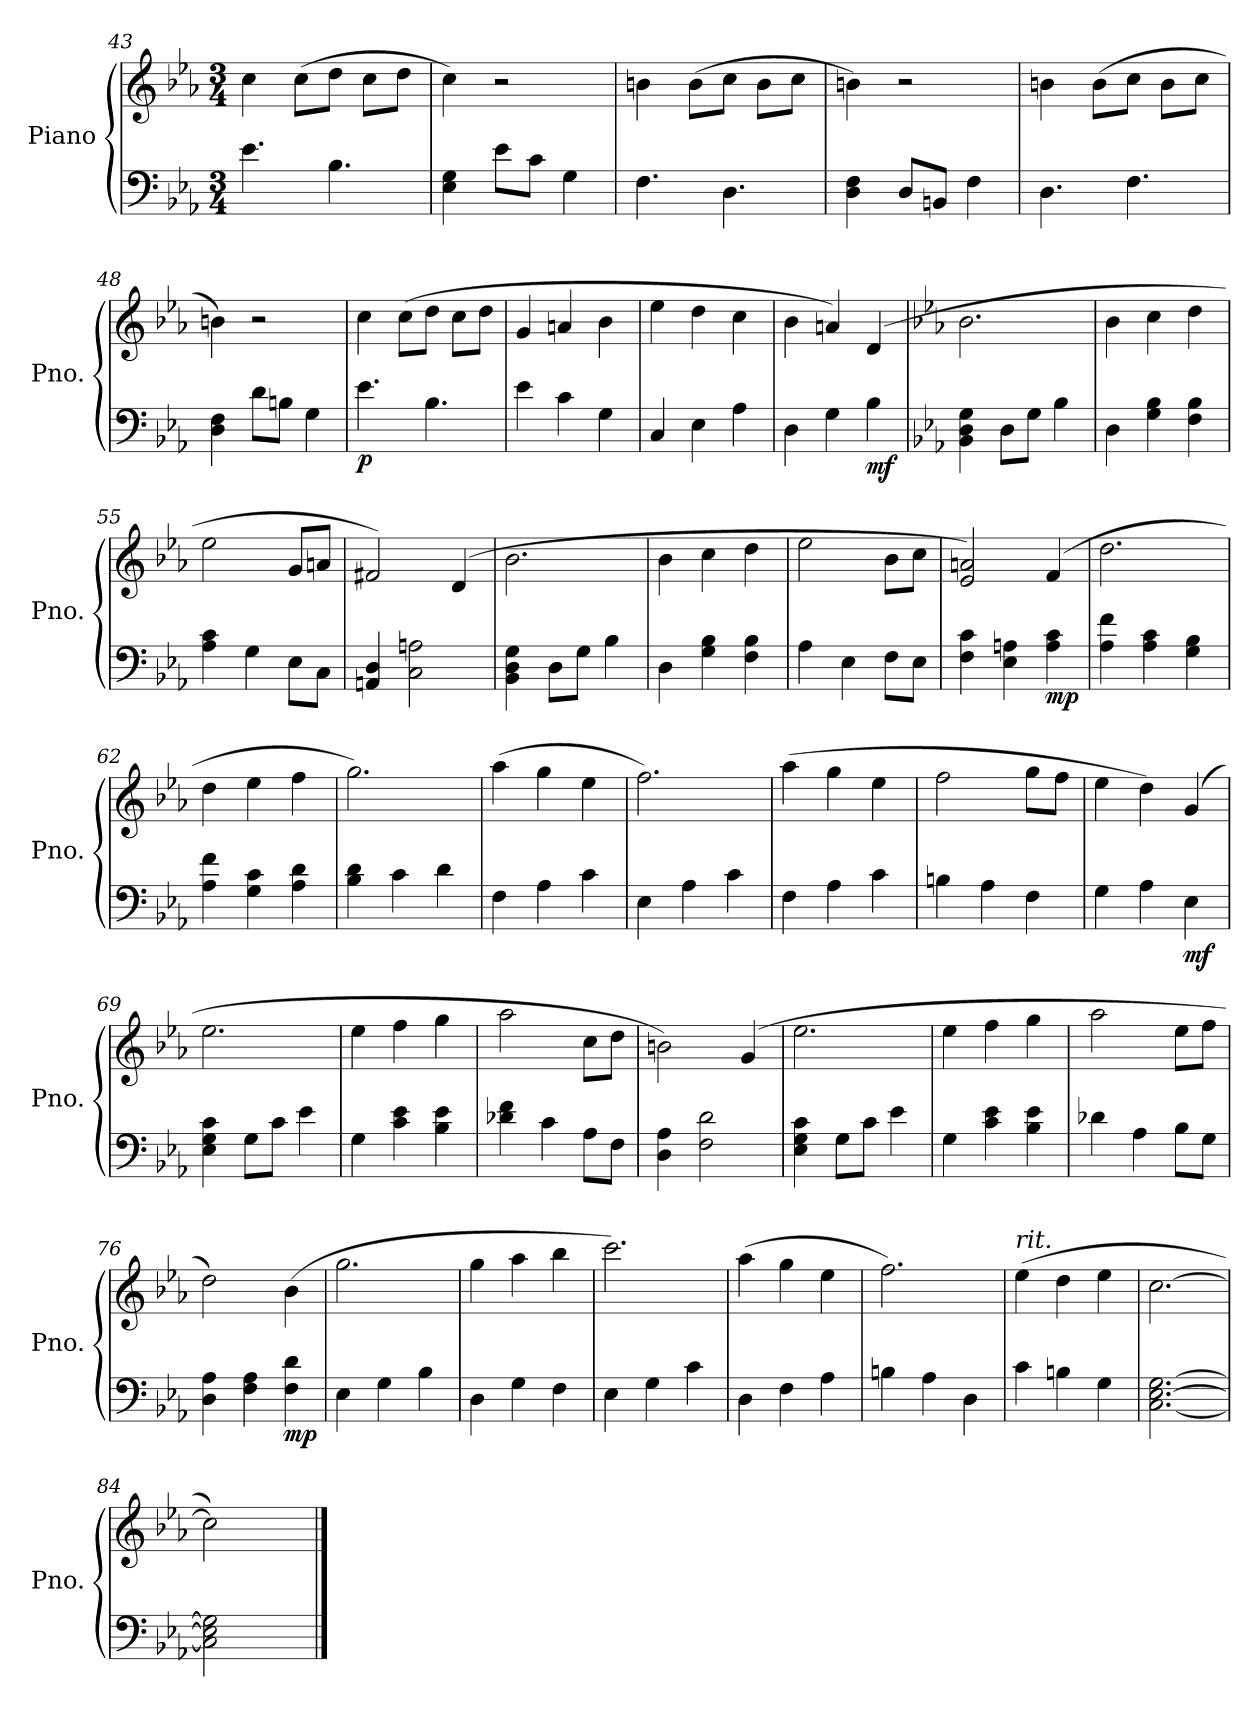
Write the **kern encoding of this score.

**kern	**kern	**dynam
*part1	*part1	*part1
*staff2	*staff1	*staff1/2
*I"Piano	*	*
*I'Pno.	*	*
*clefF4	*clefG2	*
*k[b-e-a-]	*k[b-e-a-]	*
*M3/4	*M3/4	*
=43	=43	=43
4.e-\	4cc\	.
.	(>8cc\L	.
4.B-\	8dd\J	.
.	8cc\L	.
.	8dd\J	.
=44	=44	=44
4E-\ 4G\	4cc\)	.
8e-\L	2r	.
8c\J	.	.
4G\	.	.
=45	=45	=45
4.F\	4bn\	.
.	(>8b\L	.
4.D\	8cc\J	.
.	8b\L	.
.	8cc\J	.
=46	=46	=46
4D\ 4F\	4bn\)	.
8D/L	2r	.
8BBn/J	.	.
4F\	.	.
=47	=47	=47
4.D\	4bn\	.
.	(>8b\L	.
4.F\	8cc\J	.
.	8b\L	.
.	8cc\J	.
=48	=48	=48
4D\ 4F\	4bn\)	.
8d\L	2r	.
8Bn\J	.	.
4G\	.	.
!!LO:LB:g=z
=49	=49	=49
!	!	!LO:DY:b=2
4.e-\	4cc\	p
.	(>8cc\L	.
4.B-\	8dd\J	.
.	8cc\L	.
.	8dd\J	.
=50	=50	=50
4e-\	4g/	.
4c\	4an/	.
4G\	4b-\	.
=51	=51	=51
4C/	4ee-\	.
4E-\	4dd\	.
4A-\	4cc\	.
=52	=52	=52
4D\	4b-\	.
4G\	4an/)	.
!	!	!LO:DY:b=2
4B-\	(>4d/	mf
!!LO:LB:g=z
=53	=53	=53
*k[b-e-a-]	*k[b-e-a-]	*
4BB-\ 4D\ 4G\	2.b-\	.
8D\L	.	.
8G\J	.	.
4B-\	.	.
=54	=54	=54
4D\	4b-\	.
4G\ 4B-\	4cc\	.
4F\ 4B-\	4dd\	.
=55	=55	=55
4A-\ 4c\	2ee-\	.
4G\	.	.
8E-\L	8g/L	.
8C\J	8an/J	.
=56	=56	=56
4AAn/ 4D/	2f#X/)	.
2C\ 2An\	.	.
.	(>4d/	.
=57	=57	=57
4BB-\ 4D\ 4G\	2.b-\	.
8D\L	.	.
8G\J	.	.
4B-\	.	.
=58	=58	=58
4D\	4b-\	.
4G\ 4B-\	4cc\	.
4F\ 4B-\	4dd\	.
=59	=59	=59
4A-\	2ee-\	.
4E-\	.	.
8F\L	8b-\L	.
8E-\J	8cc\J	.
=60	=60	=60
4F\ 4c\	2e-/ 2an/)	.
4E-\ 4An\	.	.
!	!	!LO:DY:b=2
4A\ 4c\	(>4f/	mp
=61	=61	=61
4A-\ 4f\	2.dd\	.
4A-\ 4c\	.	.
4G\ 4B-\	.	.
=62	=62	=62
4A-\ 4f\	4dd\	.
4G\ 4c\	4ee-\	.
4A-\ 4d\	4ff\	.
!!LO:LB:g=z
=63	=63	=63
4B-\ 4d\	2.gg\)	.
4c\	.	.
4d\	.	.
=64	=64	=64
4F\	(>4aa-\	.
4A-\	4gg\	.
4c\	4ee-\	.
=65	=65	=65
4E-\	2.ff\)	.
4A-\	.	.
4c\	.	.
=66	=66	=66
4F\	(>4aa-\	.
4A-\	4gg\	.
4c\	4ee-\	.
=67	=67	=67
4Bn\	2ff\	.
4A-\	.	.
4F\	8gg\L	.
.	8ff\J	.
=68	=68	=68
4G\	4ee-\	.
4A-\	4dd\)	.
!	!	!LO:DY:b=2
4E-\	(>4g/	mf
!!LO:LB:g=z
=69	=69	=69
4E-\ 4G\ 4c\	2.ee-\	.
8G\L	.	.
8c\J	.	.
4e-\	.	.
=70	=70	=70
4G\	4ee-\	.
4c\ 4e-\	4ff\	.
4B-\ 4e-\	4gg\	.
=71	=71	=71
4d-X\ 4f\	2aa-\	.
4c\	.	.
8A-\L	8cc\L	.
8F\J	8dd\J	.
=72	=72	=72
4D\ 4A-\	2bn\)	.
2F\ 2d\	.	.
.	(>4g/	.
=73	=73	=73
4E-\ 4G\ 4c\	2.ee-\	.
8G\L	.	.
8c\J	.	.
4e-\	.	.
=74	=74	=74
4G\	4ee-\	.
4c\ 4e-\	4ff\	.
4B-\ 4e-\	4gg\	.
=75	=75	=75
4d-X\	2aa-\	.
4A-\	.	.
8B-\L	8ee-\L	.
8G\J	8ff\J	.
=76	=76	=76
4D\ 4A-\	2dd\)	.
4F\ 4A-\	.	.
!	!	!LO:DY:b=2
4F\ 4d\	(>4b-\	mp
=77	=77	=77
4E-\	2.gg\	.
4G\	.	.
4B-\	.	.
=78	=78	=78
4D\	4gg\	.
4G\	4aa-\	.
4F\	4bb-\	.
!!LO:LB:g=z
=79	=79	=79
4E-\	2.ccc\)	.
4G\	.	.
4c\	.	.
=80	=80	=80
4D\	(>4aa-\	.
4F\	4gg\	.
4A-\	4ee-\	.
=81	=81	=81
4Bn\	2.ff\)	.
4A-\	.	.
4D\	.	.
=82	=82	=82
!	!LO:TX:a:i:t=rit.	!
4c\	(>4ee-\	.
4Bn\	4dd\	.
4G\	4ee-\	.
=83	=83	=83
[2.C\ [2.E-\ [2.G\	[2.cc\	.
=84	=84	=84
2C\] 2E-\] 2G\]	2cc\])	.
4ryy	4ryy	.
==	==	==
*-	*-	*-
